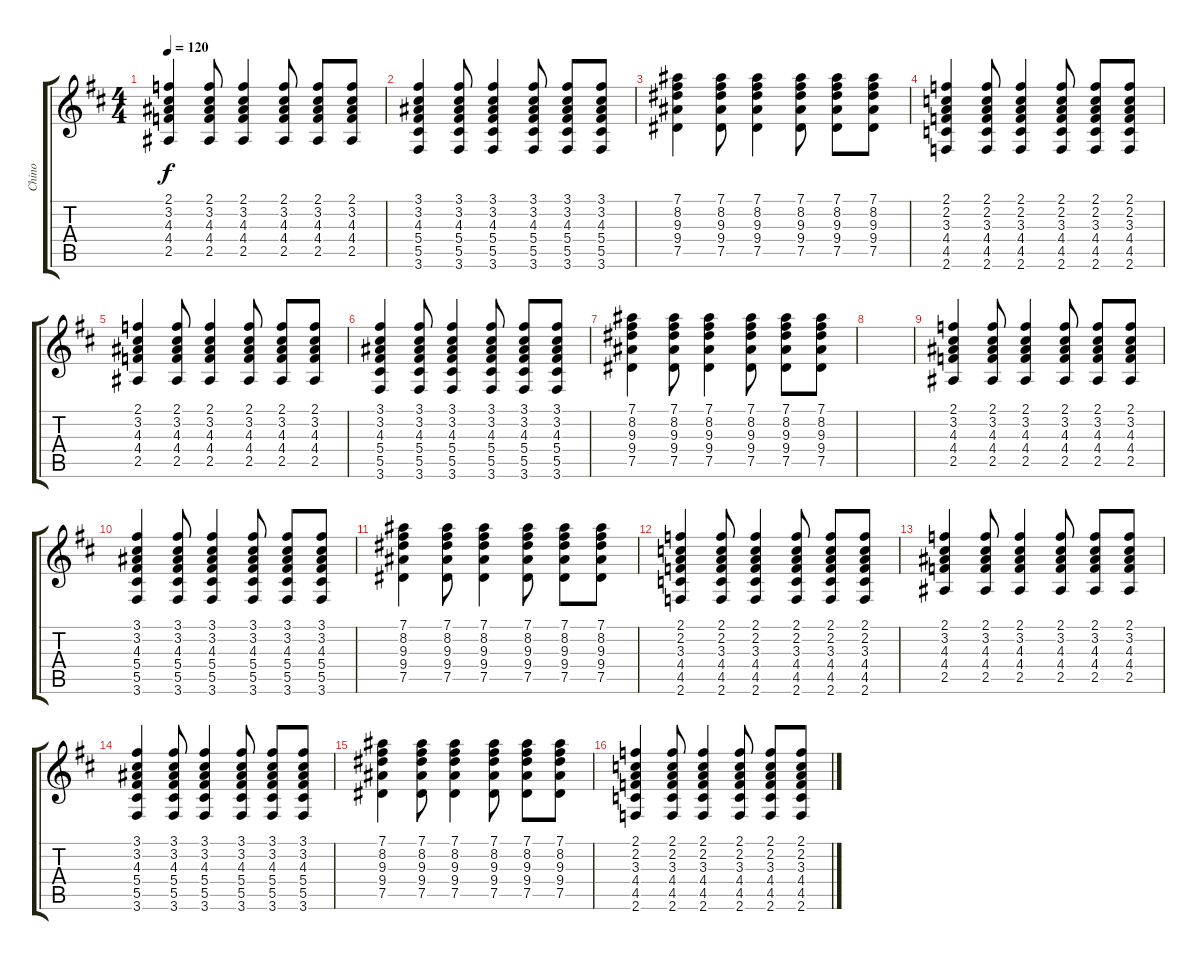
\track ("Chino" "Chino") {instrument acousticguitarsteel}
\staff {score tabs}
\tuning (Eb4 Bb3 Gb3 Db3 Ab2 Eb2) {hide}
\ts (4 4)
\tempo 120
\clef g2
\ks d
(2.1 3.2 4.3 4.4 2.5).4{dy f} (2.1 3.2 4.3 4.4 2.5).8 (2.1 3.2 4.3 4.4 2.5).4 (2.1 3.2 4.3 4.4 2.5).8 (2.1 3.2 4.3 4.4 2.5).8 (2.1 3.2 4.3 4.4 2.5).8 |
(3.1 3.2 4.3 5.4 5.5 3.6).4 (3.1 3.2 4.3 5.4 5.5 3.6).8 (3.1 3.2 4.3 5.4 5.5 3.6).4 (3.1 3.2 4.3 5.4 5.5 3.6).8 (3.1 3.2 4.3 5.4 5.5 3.6).8 (3.1 3.2 4.3 5.4 5.5 3.6).8 |
(7.1 8.2 9.3 9.4 7.5).4 (7.1 8.2 9.3 9.4 7.5).8 (7.1 8.2 9.3 9.4 7.5).4 (7.1 8.2 9.3 9.4 7.5).8 (7.1 8.2 9.3 9.4 7.5).8 (7.1 8.2 9.3 9.4 7.5).8 |
(2.1 2.2 3.3 4.4 4.5 2.6).4 (2.1 2.2 3.3 4.4 4.5 2.6).8 (2.1 2.2 3.3 4.4 4.5 2.6).4 (2.1 2.2 3.3 4.4 4.5 2.6).8 (2.1 2.2 3.3 4.4 4.5 2.6).8 (2.1 2.2 3.3 4.4 4.5 2.6).8 |
(2.1 3.2 4.3 4.4 2.5).4 (2.1 3.2 4.3 4.4 2.5).8 (2.1 3.2 4.3 4.4 2.5).4 (2.1 3.2 4.3 4.4 2.5).8 (2.1 3.2 4.3 4.4 2.5).8 (2.1 3.2 4.3 4.4 2.5).8 |
(3.1 3.2 4.3 5.4 5.5 3.6).4 (3.1 3.2 4.3 5.4 5.5 3.6).8 (3.1 3.2 4.3 5.4 5.5 3.6).4 (3.1 3.2 4.3 5.4 5.5 3.6).8 (3.1 3.2 4.3 5.4 5.5 3.6).8 (3.1 3.2 4.3 5.4 5.5 3.6).8 |
(7.1 8.2 9.3 9.4 7.5).4 (7.1 8.2 9.3 9.4 7.5).8 (7.1 8.2 9.3 9.4 7.5).4 (7.1 8.2 9.3 9.4 7.5).8 (7.1 8.2 9.3 9.4 7.5).8 (7.1 8.2 9.3 9.4 7.5).8 |
|
(2.1 3.2 4.3 4.4 2.5).4 (2.1 3.2 4.3 4.4 2.5).8 (2.1 3.2 4.3 4.4 2.5).4 (2.1 3.2 4.3 4.4 2.5).8 (2.1 3.2 4.3 4.4 2.5).8 (2.1 3.2 4.3 4.4 2.5).8 |
(3.1 3.2 4.3 5.4 5.5 3.6).4 (3.1 3.2 4.3 5.4 5.5 3.6).8 (3.1 3.2 4.3 5.4 5.5 3.6).4 (3.1 3.2 4.3 5.4 5.5 3.6).8 (3.1 3.2 4.3 5.4 5.5 3.6).8 (3.1 3.2 4.3 5.4 5.5 3.6).8 |
(7.1 8.2 9.3 9.4 7.5).4 (7.1 8.2 9.3 9.4 7.5).8 (7.1 8.2 9.3 9.4 7.5).4 (7.1 8.2 9.3 9.4 7.5).8 (7.1 8.2 9.3 9.4 7.5).8 (7.1 8.2 9.3 9.4 7.5).8 |
(2.1 2.2 3.3 4.4 4.5 2.6).4 (2.1 2.2 3.3 4.4 4.5 2.6).8 (2.1 2.2 3.3 4.4 4.5 2.6).4 (2.1 2.2 3.3 4.4 4.5 2.6).8 (2.1 2.2 3.3 4.4 4.5 2.6).8 (2.1 2.2 3.3 4.4 4.5 2.6).8 |
(2.1 3.2 4.3 4.4 2.5).4 (2.1 3.2 4.3 4.4 2.5).8 (2.1 3.2 4.3 4.4 2.5).4 (2.1 3.2 4.3 4.4 2.5).8 (2.1 3.2 4.3 4.4 2.5).8 (2.1 3.2 4.3 4.4 2.5).8 |
(3.1 3.2 4.3 5.4 5.5 3.6).4 (3.1 3.2 4.3 5.4 5.5 3.6).8 (3.1 3.2 4.3 5.4 5.5 3.6).4 (3.1 3.2 4.3 5.4 5.5 3.6).8 (3.1 3.2 4.3 5.4 5.5 3.6).8 (3.1 3.2 4.3 5.4 5.5 3.6).8 |
(7.1 8.2 9.3 9.4 7.5).4 (7.1 8.2 9.3 9.4 7.5).8 (7.1 8.2 9.3 9.4 7.5).4 (7.1 8.2 9.3 9.4 7.5).8 (7.1 8.2 9.3 9.4 7.5).8 (7.1 8.2 9.3 9.4 7.5).8 |
(2.1 2.2 3.3 4.4 4.5 2.6).4 (2.1 2.2 3.3 4.4 4.5 2.6).8 (2.1 2.2 3.3 4.4 4.5 2.6).4 (2.1 2.2 3.3 4.4 4.5 2.6).8 (2.1 2.2 3.3 4.4 4.5 2.6).8 (2.1 2.2 3.3 4.4 4.5 2.6).8
